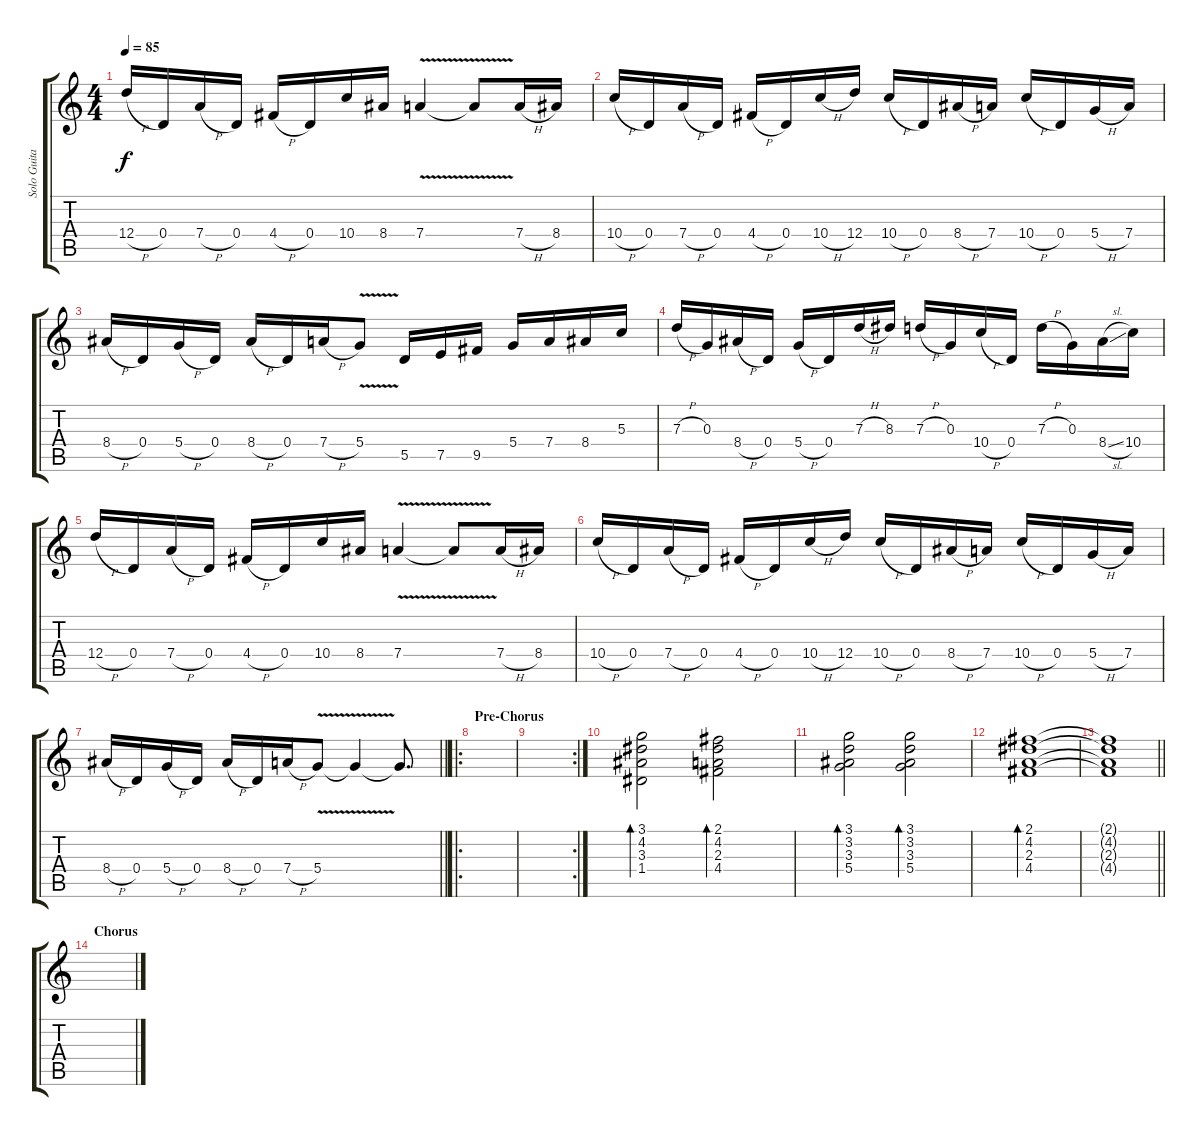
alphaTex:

\track ("Solo Guitar" "Solo Guita") {instrument distortionguitar}
\staff {score tabs}
\tuning (E4 B3 G3 D3 A2 D2) {hide}
\ts (4 4)
\tempo 85
\clef g2
\ks c
12.4{h}.16{dy f} 0.4.16 7.4{h}.16 0.4.16 4.4{h}.16 0.4.16 10.4.16 8.4.16 7.4{v}.4 7.4{t}.8 7.4{h}.16 8.4.16 |
10.4{h}.16 0.4.16 7.4{h}.16 0.4.16 4.4{h}.16 0.4.16 10.4{h}.16 12.4.16 10.4{h}.16 0.4.16 8.4{h}.16 7.4.16 10.4{h}.16 0.4.16 5.4{h}.16 7.4.16 |
8.4{h}.16 0.4.16 5.4{h}.16 0.4.16 8.4{h}.16 0.4.16 7.4{h}.16 5.4{v}.8 5.5.16 7.5.16 9.5.16 5.4.16 7.4.16 8.4.16 5.3.16 |
7.3{h}.16 0.3.16 8.4{h}.16 0.4.16 5.4{h}.16 0.4.16 7.3{h}.16 8.3.16 7.3{h}.16 0.3.16 10.4{h}.16 0.4.16 7.3{h}.16 0.3.16 8.4{sl}.16 10.4.16 |
12.4{h}.16 0.4.16 7.4{h}.16 0.4.16 4.4{h}.16 0.4.16 10.4.16 8.4.16 7.4{v}.4 7.4{t}.8 7.4{h}.16 8.4.16 |
10.4{h}.16 0.4.16 7.4{h}.16 0.4.16 4.4{h}.16 0.4.16 10.4{h}.16 12.4.16 10.4{h}.16 0.4.16 8.4{h}.16 7.4.16 10.4{h}.16 0.4.16 5.4{h}.16 7.4.16 |
\barLineRight lightlight
8.4{h}.16 0.4.16 5.4{h}.16 0.4.16 8.4{h}.16 0.4.16 7.4{h}.16 5.4{v}.8 5.4{t}.4 5.4{t}.8{d} |
\ro
\section ("" "Pre-Chorus")
|
\rc 2
|
(3.1 4.2 3.3 1.4).2{bd 240 volume 11 balance 3} (2.1 4.2 2.3 4.4).2{bd 240} |
(3.1 3.2 3.3 5.4).2{bd 240} (3.1 3.2 3.3 5.4).2{bd 240} |
(2.1 4.2 2.3 4.4).1{bd 240} |
\barLineRight lightlight
(2.1{t} 4.2{t} 2.3{t} 4.4{t}).1 |
\section ("" "Chorus")
